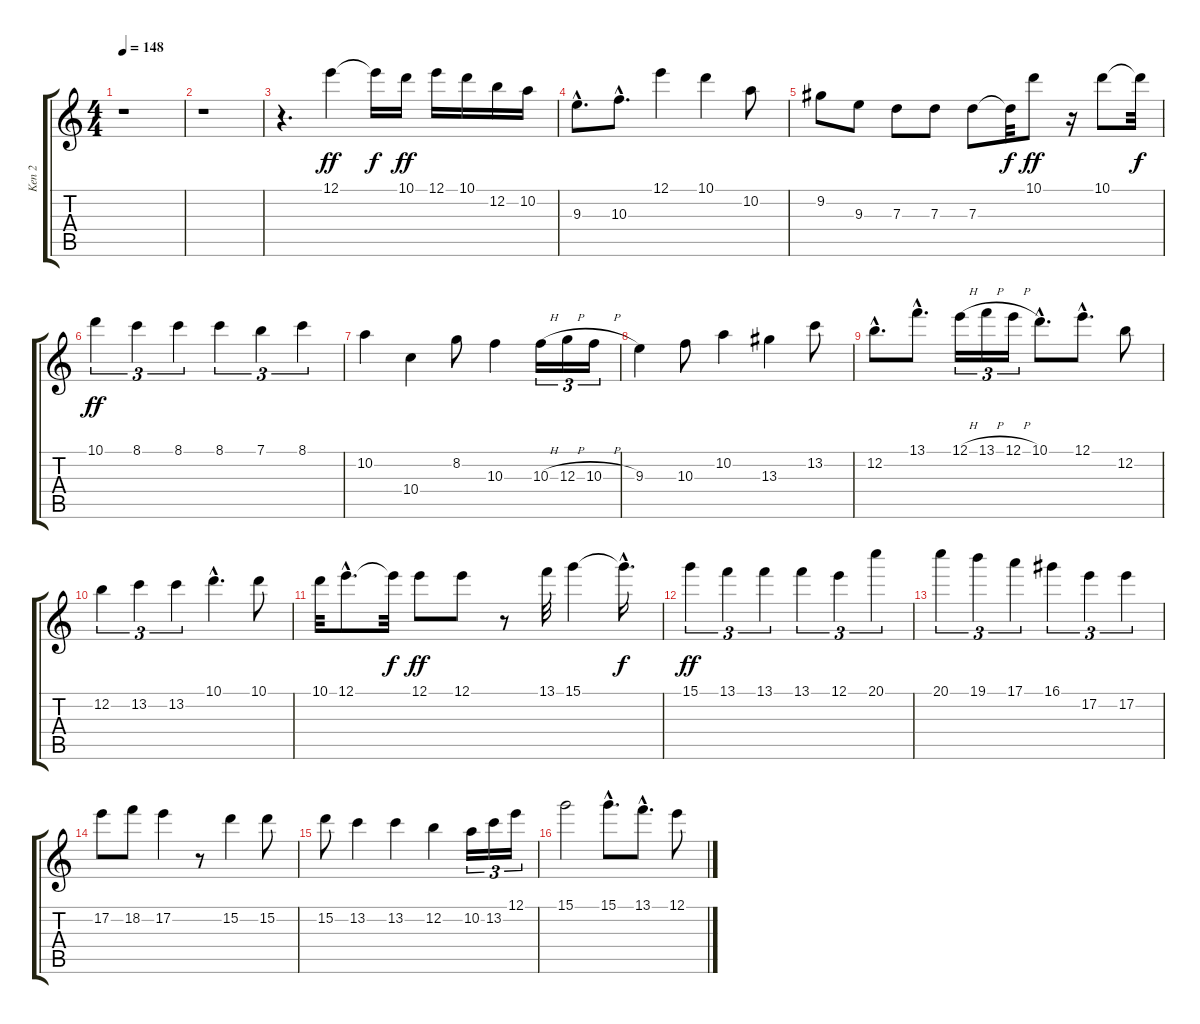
\track ("Ken 2" "Ken 2") {instrument distortionguitar}
\staff {score tabs}
\tuning (E4 B3 G3 D3 A2 E2) {hide}
\ts (4 4)
\tempo 148
\clef g2
\ks c
r.1{dy f} |
r.1 |
r.4{d} 12.1.4{dy ff} 12.1{t}.16{dy f} 10.1.16{dy ff} 12.1.16 10.1.16 12.2.16 10.2.16 |
9.3{hac}.8{d} 10.3{hac}.8{d} 12.1.4 10.1.4 10.2.8 |
9.2.8 9.3.8 7.3.8 7.3.8 7.3.8 7.3{t}.32{dy f} 10.1.8{dy ff} r.16 10.1.8 10.1{t}.32{dy f} |
10.1.4{tu (3 2) dy ff} 8.1.4{tu (3 2)} 8.1.4{tu (3 2)} 8.1.4{tu (3 2)} 7.1.4{tu (3 2)} 8.1.4{tu (3 2)} |
10.2.4 10.4.4 8.2.8 10.3.4 10.3{h}.16{tu (3 2)} 12.3{h}.16{tu (3 2)} 10.3{h}.16{tu (3 2)} |
9.3.4 10.3.8 10.2.4 13.3.4 13.2.8 |
12.2{hac}.8{d} 13.1{hac}.8{d} 12.1{h}.16{tu (3 2)} 13.1{h}.16{tu (3 2)} 12.1{h}.16{tu (3 2)} 10.1{hac}.8{d} 12.1{hac}.8{d} 12.2.8 |
12.2.4{tu (3 2)} 13.2.4{tu (3 2)} 13.2.4{tu (3 2)} 10.1{hac}.4{d} 10.1.8 |
10.1.32 12.1{hac}.8{d} 12.1{t}.32{dy f} 12.1.8{dy ff} 12.1.8 r.8 13.1.32 15.1.4 15.1{hac t}.16{d dy f} |
15.1.4{tu (3 2) dy ff} 13.1.4{tu (3 2)} 13.1.4{tu (3 2)} 13.1.4{tu (3 2)} 12.1.4{tu (3 2)} 20.1.4{tu (3 2)} |
20.1.4{tu (3 2)} 19.1.4{tu (3 2)} 17.1.4{tu (3 2)} 16.1.4{tu (3 2)} 17.2.4{tu (3 2)} 17.2.4{tu (3 2)} |
17.2.8 18.2.8 17.2.4 r.8 15.2.4 15.2.8 |
15.2.8 13.2.4 13.2.4 12.2.4 10.2.16{tu (3 2)} 13.2.16{tu (3 2)} 12.1.16{tu (3 2)} |
15.1.2 15.1{hac}.8{d} 13.1{hac}.8{d} 12.1.8
